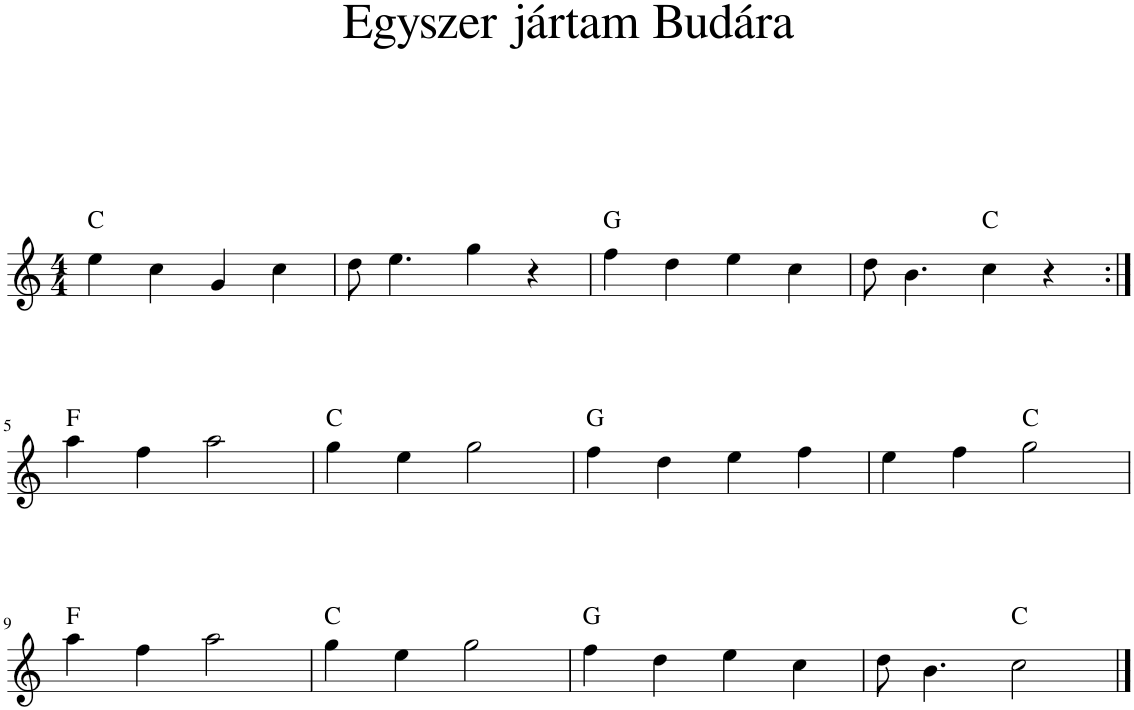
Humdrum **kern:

**kern	**harte
*part1	*part1
*staff1	*
*I"Piano	*
*I'Pno.	*
*clefG2	*
*k[]	*
*M4/4	*
=1	=1
4ee\	C:maj
4cc\	.
4g/	.
4cc\	.
=2	=2
8dd\	.
4.ee\	.
4gg\	.
4r	.
=3	=3
4ff\	G:maj
4dd\	.
4ee\	.
4cc\	.
=4	=4
8dd\	.
4.b\	.
4cc\	C:maj
4r	.
!!LO:LB:g=z
=5:|!	=5:|!
4aa\	F:maj
4ff\	.
2aa\	.
=6	=6
4gg\	C:maj
4ee\	.
2gg\	.
=7	=7
4ff\	G:maj
4dd\	.
4ee\	.
4ff\	.
=8	=8
4ee\	.
4ff\	.
2gg\	C:maj
!!LO:LB:g=z
=9	=9
4aa\	F:maj
4ff\	.
2aa\	.
=10	=10
4gg\	C:maj
4ee\	.
2gg\	.
=11	=11
4ff\	G:maj
4dd\	.
4ee\	.
4cc\	.
=12	=12
8dd\	.
4.b\	.
2cc\	C:maj
==	==
*-	*-
